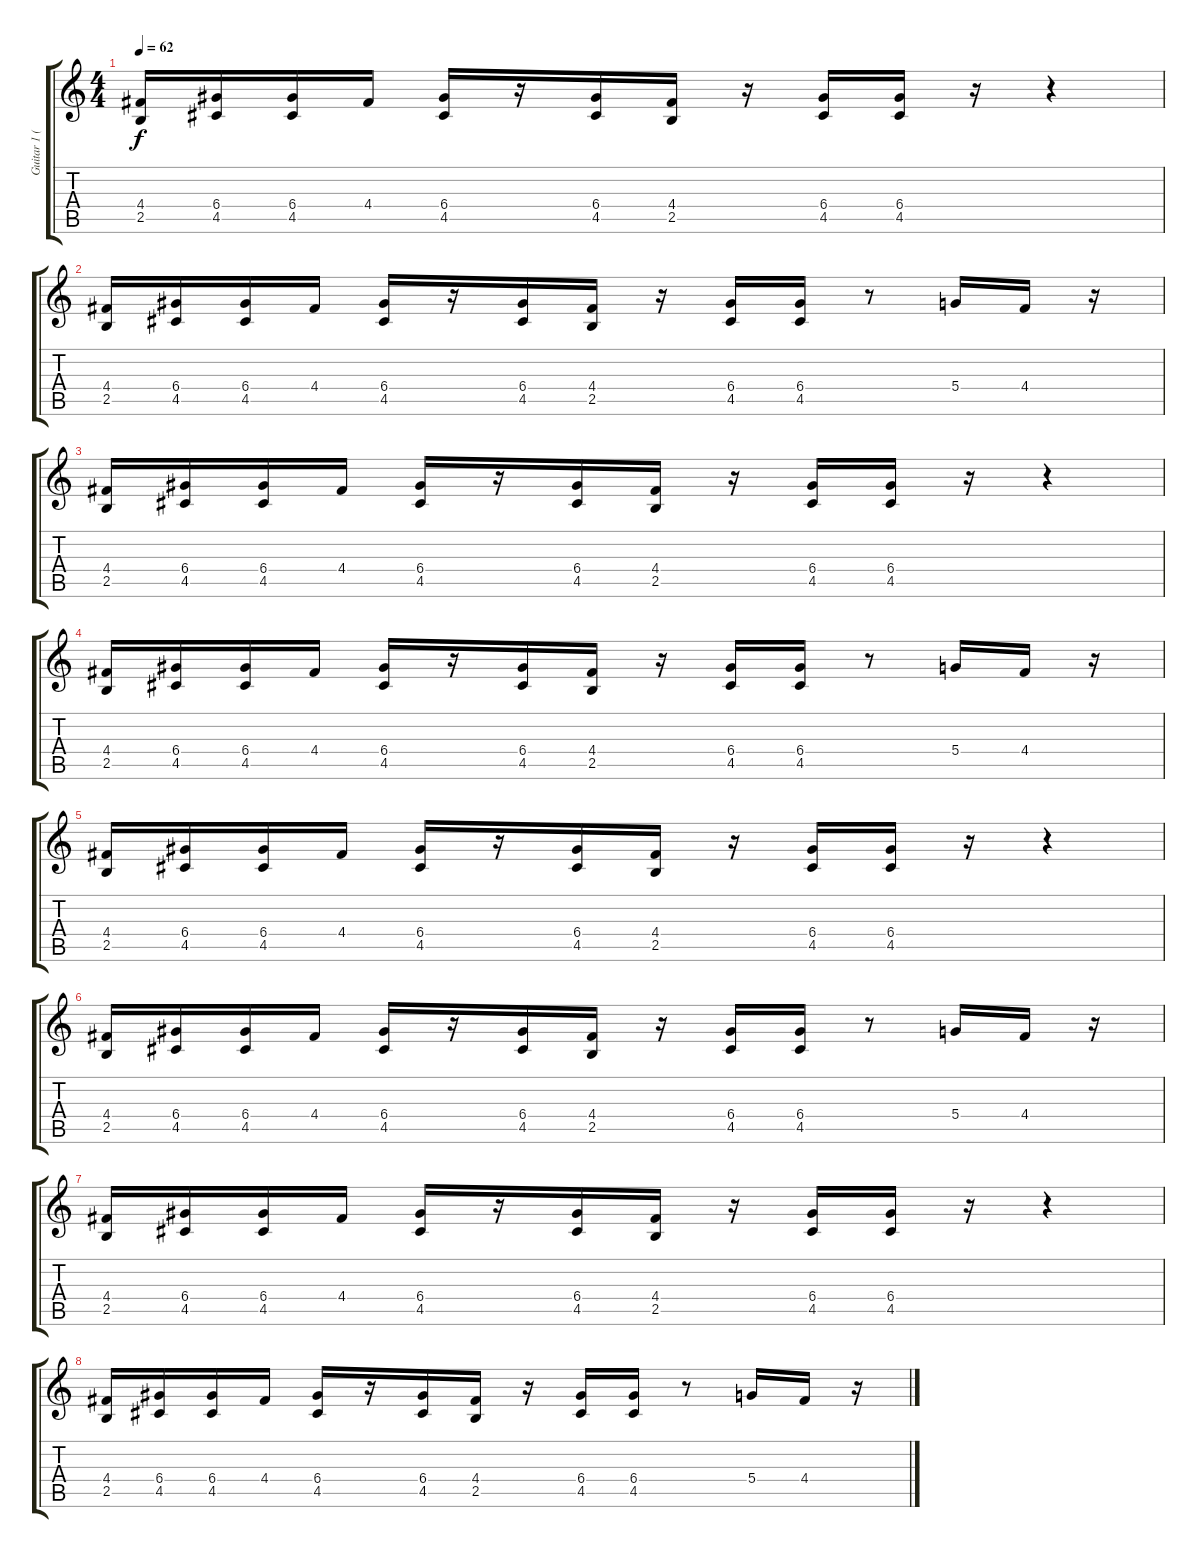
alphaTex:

\track ("Guitar 1 (General Idea)" "Guitar 1 (") {instrument distortionguitar}
\staff {score tabs}
\tuning (E4 B3 G3 D3 A2 E2) {hide}
\ts (4 4)
\tempo 62
\clef g2
\ks c
(4.4 2.5).16{dy f instrument distortionguitar} (6.4 4.5).16 (6.4 4.5).16 4.4.16 (6.4 4.5).16 r.16 (6.4 4.5).16 (4.4 2.5).16 r.16 (6.4 4.5).16 (6.4 4.5).16 r.16 r.4 |
(4.4 2.5).16 (6.4 4.5).16 (6.4 4.5).16 4.4.16 (6.4 4.5).16 r.16 (6.4 4.5).16 (4.4 2.5).16 r.16 (6.4 4.5).16 (6.4 4.5).16 r.8 5.4.16 4.4.16 r.16 |
(4.4 2.5).16 (6.4 4.5).16 (6.4 4.5).16 4.4.16 (6.4 4.5).16 r.16 (6.4 4.5).16 (4.4 2.5).16 r.16 (6.4 4.5).16 (6.4 4.5).16 r.16 r.4 |
(4.4 2.5).16 (6.4 4.5).16 (6.4 4.5).16 4.4.16 (6.4 4.5).16 r.16 (6.4 4.5).16 (4.4 2.5).16 r.16 (6.4 4.5).16 (6.4 4.5).16 r.8 5.4.16 4.4.16 r.16 |
(4.4 2.5).16 (6.4 4.5).16 (6.4 4.5).16 4.4.16 (6.4 4.5).16 r.16 (6.4 4.5).16 (4.4 2.5).16 r.16 (6.4 4.5).16 (6.4 4.5).16 r.16 r.4 |
(4.4 2.5).16 (6.4 4.5).16 (6.4 4.5).16 4.4.16 (6.4 4.5).16 r.16 (6.4 4.5).16 (4.4 2.5).16 r.16 (6.4 4.5).16 (6.4 4.5).16 r.8 5.4.16 4.4.16 r.16 |
(4.4 2.5).16 (6.4 4.5).16 (6.4 4.5).16 4.4.16 (6.4 4.5).16 r.16 (6.4 4.5).16 (4.4 2.5).16 r.16 (6.4 4.5).16 (6.4 4.5).16 r.16 r.4 |
(4.4 2.5).16 (6.4 4.5).16 (6.4 4.5).16 4.4.16 (6.4 4.5).16 r.16 (6.4 4.5).16 (4.4 2.5).16 r.16 (6.4 4.5).16 (6.4 4.5).16 r.8 5.4.16 4.4.16 r.16
